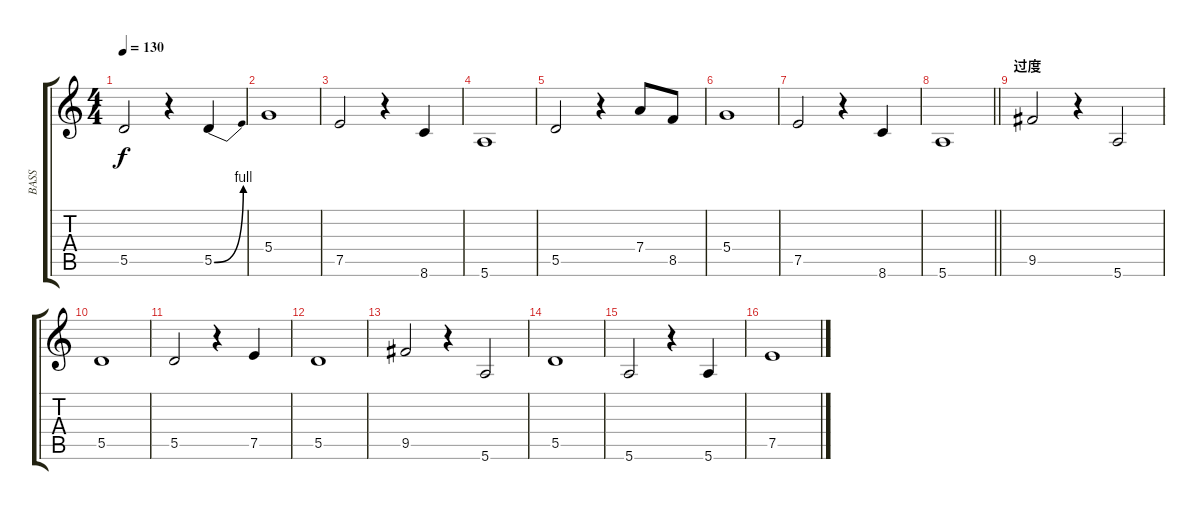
\track ("BASS" "BASS") {instrument electricbassfinger}
\staff {score tabs}
\tuning (E4 B3 G3 D3 A2 E2) {hide}
\ts (4 4)
\tempo 130
\clef g2
\ks c
5.5.2{dy f} r.4 5.5{be (bend 0 0 60 4)}.4 |
5.4.1 |
7.5.2 r.4 8.6.4 |
5.6.1 |
5.5.2 r.4 7.4.8 8.5.8 |
5.4.1 |
7.5.2 r.4 8.6.4 |
\barLineRight lightlight
5.6.1 |
\section ("" "过度")
9.5.2 r.4 5.6.2 |
5.5.1 |
5.5.2 r.4 7.5.4 |
5.5.1 |
9.5.2 r.4 5.6.2 |
5.5.1 |
5.6.2 r.4 5.6.4 |
7.5.1
